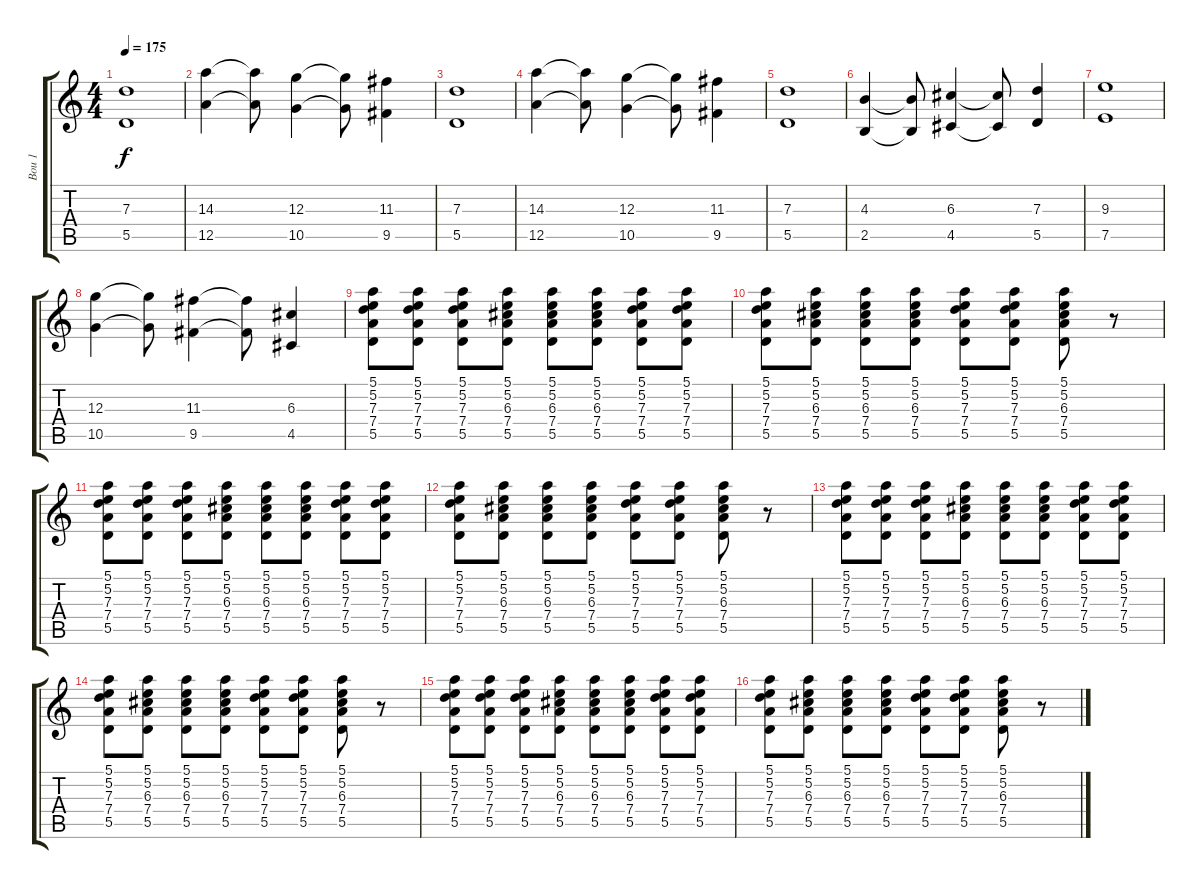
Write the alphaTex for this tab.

\track ("Bou 1" "Bou 1") {instrument distortionguitar}
\staff {score tabs}
\tuning (E4 B3 G3 D3 A2 E2) {hide}
\ts (4 4)
\tempo 175
\clef g2
\ks c
(7.3 5.5).1{dy f} |
(14.3 12.5).4 (14.3{t} 12.5{t}).8 (12.3 10.5).4 (12.3{t} 10.5{t}).8 (11.3 9.5).4 |
(7.3 5.5).1 |
(14.3 12.5).4 (14.3{t} 12.5{t}).8 (12.3 10.5).4 (12.3{t} 10.5{t}).8 (11.3 9.5).4 |
(7.3 5.5).1 |
(4.3 2.5).4 (4.3{t} 2.5{t}).8 (6.3 4.5).4 (6.3{t} 4.5{t}).8 (7.3 5.5).4 |
(9.3 7.5).1 |
(12.3 10.5).4 (12.3{t} 10.5{t}).8 (11.3 9.5).4 (11.3{t} 9.5{t}).8 (6.3 4.5).4 |
(5.1 5.2 7.3 7.4 5.5).8 (5.1 5.2 7.3 7.4 5.5).8 (5.1 5.2 7.3 7.4 5.5).8 (5.1 5.2 6.3 7.4 5.5).8 (5.1 5.2 6.3 7.4 5.5).8 (5.1 5.2 6.3 7.4 5.5).8 (5.1 5.2 7.3 7.4 5.5).8 (5.1 5.2 7.3 7.4 5.5).8 |
(5.1 5.2 7.3 7.4 5.5).8 (5.1 5.2 6.3 7.4 5.5).8 (5.1 5.2 6.3 7.4 5.5).8 (5.1 5.2 6.3 7.4 5.5).8 (5.1 5.2 7.3 7.4 5.5).8 (5.1 5.2 7.3 7.4 5.5).8 (5.1 5.2 6.3 7.4 5.5).8 r.8 |
(5.1 5.2 7.3 7.4 5.5).8 (5.1 5.2 7.3 7.4 5.5).8 (5.1 5.2 7.3 7.4 5.5).8 (5.1 5.2 6.3 7.4 5.5).8 (5.1 5.2 6.3 7.4 5.5).8 (5.1 5.2 6.3 7.4 5.5).8 (5.1 5.2 7.3 7.4 5.5).8 (5.1 5.2 7.3 7.4 5.5).8 |
(5.1 5.2 7.3 7.4 5.5).8 (5.1 5.2 6.3 7.4 5.5).8 (5.1 5.2 6.3 7.4 5.5).8 (5.1 5.2 6.3 7.4 5.5).8 (5.1 5.2 7.3 7.4 5.5).8 (5.1 5.2 7.3 7.4 5.5).8 (5.1 5.2 6.3 7.4 5.5).8 r.8 |
(5.1 5.2 7.3 7.4 5.5).8 (5.1 5.2 7.3 7.4 5.5).8 (5.1 5.2 7.3 7.4 5.5).8 (5.1 5.2 6.3 7.4 5.5).8 (5.1 5.2 6.3 7.4 5.5).8 (5.1 5.2 6.3 7.4 5.5).8 (5.1 5.2 7.3 7.4 5.5).8 (5.1 5.2 7.3 7.4 5.5).8 |
(5.1 5.2 7.3 7.4 5.5).8 (5.1 5.2 6.3 7.4 5.5).8 (5.1 5.2 6.3 7.4 5.5).8 (5.1 5.2 6.3 7.4 5.5).8 (5.1 5.2 7.3 7.4 5.5).8 (5.1 5.2 7.3 7.4 5.5).8 (5.1 5.2 6.3 7.4 5.5).8 r.8 |
(5.1 5.2 7.3 7.4 5.5).8 (5.1 5.2 7.3 7.4 5.5).8 (5.1 5.2 7.3 7.4 5.5).8 (5.1 5.2 6.3 7.4 5.5).8 (5.1 5.2 6.3 7.4 5.5).8 (5.1 5.2 6.3 7.4 5.5).8 (5.1 5.2 7.3 7.4 5.5).8 (5.1 5.2 7.3 7.4 5.5).8 |
(5.1 5.2 7.3 7.4 5.5).8 (5.1 5.2 6.3 7.4 5.5).8 (5.1 5.2 6.3 7.4 5.5).8 (5.1 5.2 6.3 7.4 5.5).8 (5.1 5.2 7.3 7.4 5.5).8 (5.1 5.2 7.3 7.4 5.5).8 (5.1 5.2 6.3 7.4 5.5).8 r.8
